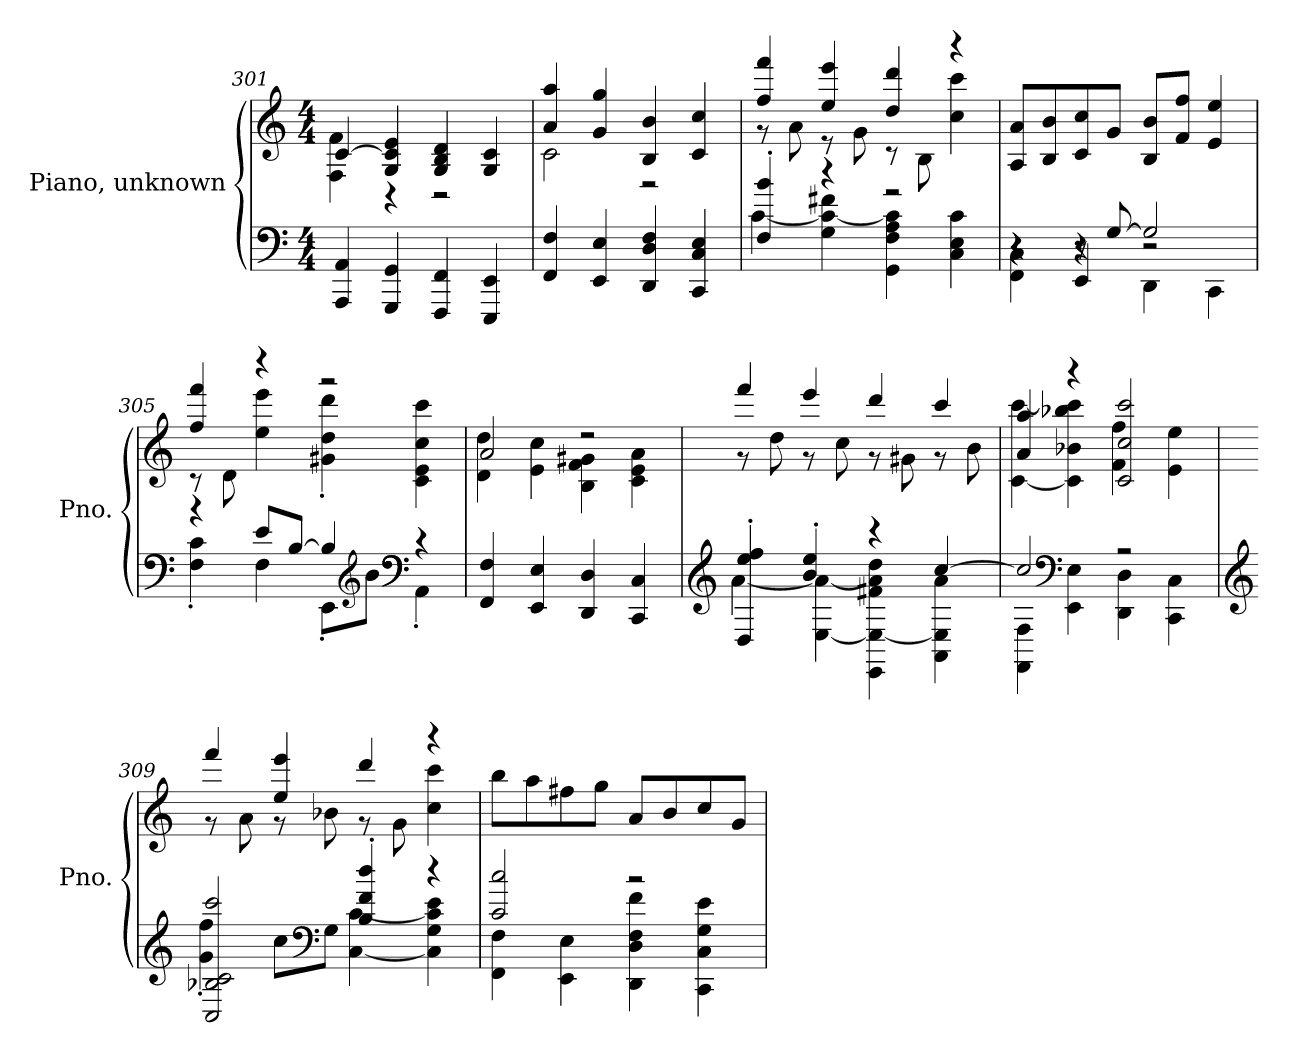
**kern	**kern
*part1	*part1
*staff2	*staff1
*I"Piano, unknown	*
*I'Pno.	*
!!LO:LB:g=z
*clefF4	*clefG2
*k[]	*k[]
*M4/4	*M4/4
=301	=301
*	*^
4AAA/ 4AA/	[4c/	4F\ 4f\
4GGG/ 4GG/	4G/ 4c/] 4e/	4r
4FFF/ 4FF/	4G/ 4B/ 4d/	2r
4EEE/ 4EE/	4G/ 4c/	.
=302	=302	=302
4FF/ 4F/	4a/ 4aa/	2c\
4EE/ 4E/	4g/ 4gg/	.
4DD/ 4D/ 4F/	4B/ 4b/	2r
4CC/ 4C/ 4E/	4c/ 4cc/	.
=303	=303	=303
*^	*	*
4F/' 4b/'	[4c\	4ff/ 4fff/	8r
.	.	.	8a\
4r	4G\ 4c\_ 4f#X\	4ee/ 4eee/	8r
.	.	.	8g\
2r	4GG\ 4F\ 4A\ 4c\]	4dd/ 4ddd/	8r
.	.	.	8B\
.	4C\ 4E\ 4c\	4r	4cc\ 4ccc\
*	*	*v	*v
=304	=304	=304
*	*^	*
4r	4FF\ 4C\	4r	8A/ 8a/L
.	.	.	8B/ 8b/
8r	4r	4EE/	8c/ 8cc/
[8G/	.	.	8g/J
2G/]	4DD\	2r	8B/ 8b/L
.	.	.	8f/ 8ff/J
.	4CC\	.	4e/ 4ee/
*	*v	*v	*
=305	=305	=305
*	*	*^
4r	4F\' 4c\'	4ff/ 4fff/	8r
.	.	.	8d\
8e/L	4F\	4r	4ee\ 4eee\
[8B/J	.	.	.
4B/]	8EE'\L	2r	4g#X\' 4dd\' 4ddd\'
*clefG2	*	*	*
.	8b\J	.	.
*clefF4	*	*	*
4r	4AA'\	.	4c\ 4e\ 4cc\ 4ccc\
*v	*v	*	*
!!LO:LB:g=z	!!
=306	=306	=306
4FF/ 4F/	2a/	4d\ 4dd\
4EE/ 4E/	.	4e\ 4cc\
4DD/ 4D/	2r	4B\ 4f\ 4g#X\
4CC/ 4C/	.	4c\ 4e\ 4a\
=307	=307	=307
*clefG2	*	*
*^	*	*
4D/' 4ee/' 4ff/'	[4a\	4fff/	8r
.	.	.	8dd\
4b/' 4ee/'	[4E\ 4a\_	4eee/	8r
.	.	.	8cc\
4r	4EE\ 4E\_ 4f#X\ 4a\] 4dd\	4ddd/	8r
.	.	.	8g#X\
[4cc/	4AA\ 4E\] 4a\	4ccc/	8r
.	.	.	8b\
=308	=308	=308	=308
2cc/]	4FF\ 4F\	4a/ 4aa/	[4c\ [4ccc\
*clefF4	*	*	*
.	4EE\ 4E\	4r	4c\] 4b-X\ 4bb-X\ 4ccc\]
2r	4DD\ 4D\	2c/ 2cc/ 2ccc/	4f\ 4ff\
.	4CC\ 4C\	.	4e\ 4ee\
=309	=309	=309	=309
*clefG2	*	*	*
2C/ 2B-X/ 2c/ 2ccc/	4g\' 4ff\'	4fff/	8r
.	.	.	8a\
.	8cc\L	4ee/ 4eee/	8r
*clefF4	*	*	*
.	8G\J	.	8b-X\
4B-/' 4f/' 4dd/'	[4C\ [4c\	4ddd/	8r
.	.	.	8g\
4r	4C\] 4G\ 4c\] 4e\	4r	4cc\ 4ccc\
*	*	*v	*v
!!LO:PB:g=z
=310	=310	=310
2c/ 2cc/	4FF\ 4F\	8bb\L
.	.	8aa\
.	4EE\ 4E\	8ff#X\
.	.	8gg\J
2r	4DD\ 4D\ 4F\ 4f\	8a/L
.	.	8b/
.	4CC\ 4C\ 4G\ 4e\	8cc/
.	.	8g/J
*v	*v	*
=	=
*-	*-
